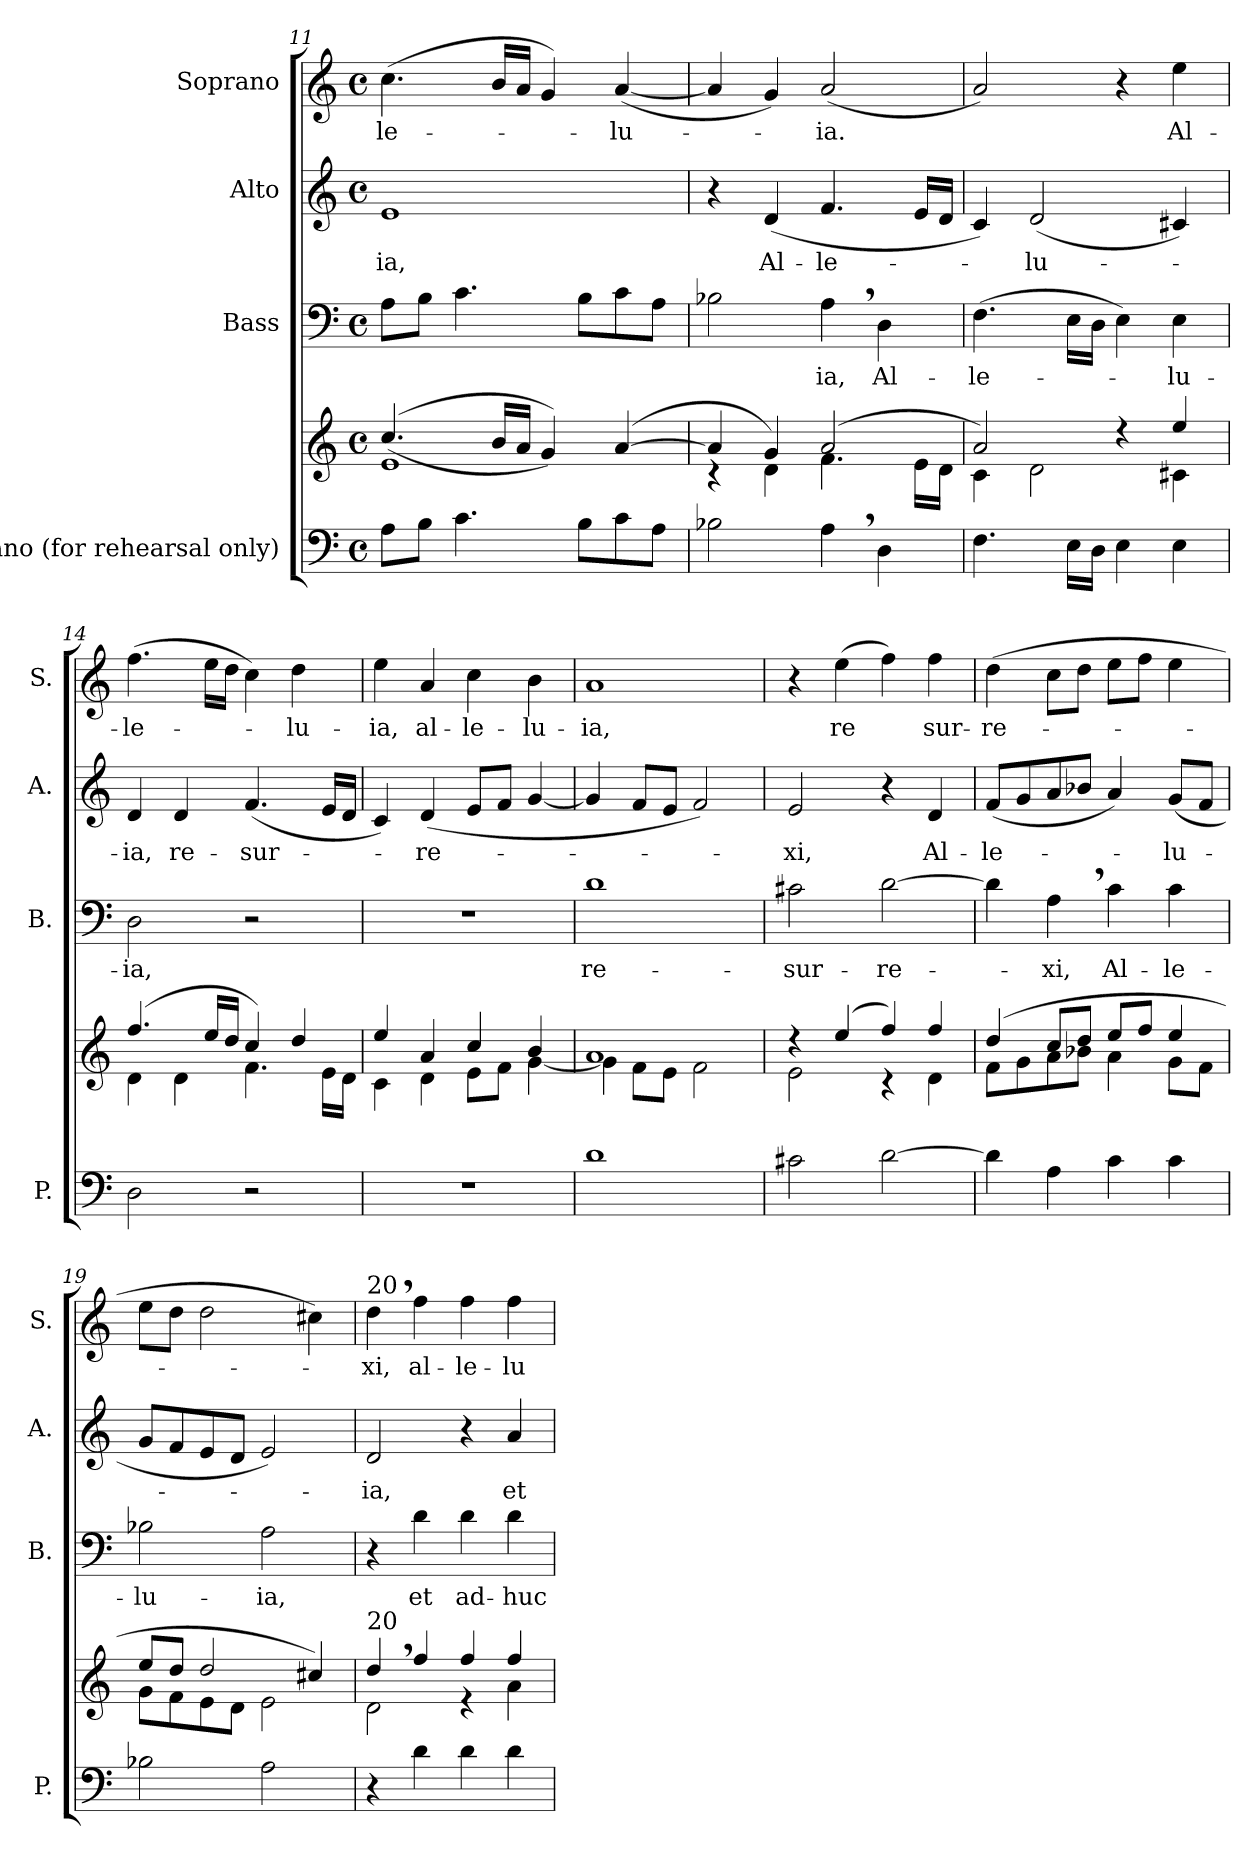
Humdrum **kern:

**kern	**kern	**text	**kern	**text	**kern	**text	**kern	**text
*part4	*part4	*part4	*part3	*part3	*part2	*part2	*part1	*part1
*staff5	*staff4	*staff4	*staff3	*staff3	*staff2	*staff2	*staff1	*staff1
*I"Piano (for rehearsal only)	*	*	*I"Bass	*	*I"Alto	*	*I"Soprano	*
*I'P.	*	*	*I'B.	*	*I'A.	*	*I'S.	*
*clefF4	*clefG2	*	*clefF4	*	*clefG2	*	*clefG2	*
*k[]	*k[]	*	*k[]	*	*k[]	*	*k[]	*
*M4/4	*M4/4	*	*M4/4	*	*M4/4	*	*M4/4	*
*met(c)	*met(c)	*	*met(c)	*	*met(c)	*	*met(c)	*
=11	=11	=11	=11	=11	=11	=11	=11	=11
*	*^	*	*	*	*	*	*	*
!	!	!	!	!	!	!	!LO:LY:b	!	!LO:LY:b
8A\L	(>(>4.cc/	1e	.	8A\L	.	1e	-ia,	(>4.cc\	-le -
8B\J	.	.	.	8B\J	.	.	.	.	.
4.c\	.	.	.	4.c\	.	.	.	.	.
.	16b/LL	.	.	.	.	.	.	16b/LL	.
.	16a/JJ	.	.	.	.	.	.	16a/JJ	.
.	4g/))	.	.	.	.	.	.	4g/)	.
8B\L	.	.	.	8B\L	.	.	.	.	.
!	!	!	!	!	!	!	!	!	!LO:LY:b
8c\	(>[4a/	.	.	8c\	.	.	.	(>[4a/	lu -
8A\J	.	.	.	8A\J	.	.	.	.	.
!!LO:PB:g=z
=12	=12	=12	=12	=12	=12	=12	=12	=12	=12
2B-X\	4a/]	4r	.	2B-X\	.	4r	.	4a/]	.
!	!	!	!	!	!	!	!LO:LY:b	!	!
.	4g/)	4d\	.	.	.	(<4d/	Al-	4g/)	.
!	!	!	!	!	!LO:LY:b	!	!LO:LY:b	!	!LO:LY:b
4A,\	(>2a/	4.f\	.	4A,\	ia,	4.f/	-le -	(<2a/	ia.
!	!	!	!	!	!LO:LY:b	!	!	!	!
4D\	.	.	.	4D\	Al-	.	.	.	.
.	.	16e\LL	.	.	.	16e/LL	.	.	.
.	.	16d\JJ	.	.	.	16d/JJ	.	.	.
=13	=13	=13	=13	=13	=13	=13	=13	=13	=13
!	!	!	!	!	!LO:LY:b	!	!	!	!
4.F\	2a/)	4c\	.	(>4.F\	-le-	4c/)	.	2a/)	.
!	!	!	!	!	!	!	!LO:LY:b	!	!
.	.	2d\	.	.	.	(<2d/	-lu-	.	.
16E\LL	.	.	.	16E\LL	.	.	.	.	.
16D\JJ	.	.	.	16D\JJ	.	.	.	.	.
4E\	4r	.	.	4E\)	.	.	.	4r	.
!	!	!	!	!	!LO:LY:b	!	!	!	!LO:LY:b
4E\	4ee/	4c#X\	.	4E\	lu-	4c#X/)	.	4ee\	Al-
=14	=14	=14	=14	=14	=14	=14	=14	=14	=14
!	!	!	!	!	!LO:LY:b	!	!LO:LY:b	!	!LO:LY:b
2D\	(>4.ff/	4d\	.	2D\	-ia,	4d/	ia,	(>4.ff\	-le -
!	!	!	!	!	!	!	!LO:LY:b	!	!
.	.	4d\	.	.	.	4d/	re-	.	.
.	16ee/LL	.	.	.	.	.	.	16ee\LL	.
.	16dd/JJ	.	.	.	.	.	.	16dd\JJ	.
!	!	!	!	!	!	!	!LO:LY:b	!	!
2r	4cc/)	4.f\	.	2r	.	(<4.f/	-sur-	4cc\)	.
!	!	!	!	!	!	!	!	!	!LO:LY:b
.	4dd/	.	.	.	.	.	.	4dd\	lu -
.	.	16e\LL	.	.	.	16e/LL	.	.	.
.	.	16d\JJ	.	.	.	16d/JJ	.	.	.
=15	=15	=15	=15	=15	=15	=15	=15	=15	=15
!	!	!	!	!	!	!	!	!	!LO:LY:b
1r	4ee/	4c\	.	1r	.	4c/)	.	4ee\	ia,
!	!	!	!	!	!	!	!LO:LY:b	!	!LO:LY:b
.	4a/	4d\	.	.	.	(>4d/	re-	4a/	al-
!	!	!	!	!	!	!	!	!	!LO:LY:b
.	4cc/	8e\L	.	.	.	8e/L	.	4cc\	-le-
.	.	8f\J	.	.	.	8f/J	.	.	.
!	!	!	!	!	!	!	!	!	!LO:LY:b
.	4b/	[4g\	.	.	.	[4g/	.	4b\	-lu-
=16	=16	=16	=16	=16	=16	=16	=16	=16	=16
!	!	!	!	!	!LO:LY:b	!	!	!	!LO:LY:b
1d	1a	4g\]	.	1d	re-	4g/]	.	1a	-ia,
.	.	8f\L	.	.	.	8f/L	.	.	.
.	.	8e\J	.	.	.	8e/J	.	.	.
.	.	2f\	.	.	.	2f/)	.	.	.
=17	=17	=17	=17	=17	=17	=17	=17	=17	=17
!	!	!	!	!	!LO:LY:b	!	!LO:LY:b	!	!
2c#X\	4r	2e\	.	2c#X\	sur-	2e/	xi,	4r	.
!	!	!	!	!	!	!	!	!	!LO:LY:b
.	(>4ee/	.	.	.	.	.	.	(>4ee\	re-
!	!	!	!LO:LY:b	!	!LO:LY:b	!	!	!	!LO:LY:b
[2d\	4ff/)	4r	-	[2d\	-re-	4r	.	4ff\)	-
!	!	!	!	!	!	!	!LO:LY:b	!	!LO:LY:b
.	4ff/	4d\	.	.	.	4d/	Al-	4ff\	sur-
!!LO:LB:g=z
=18	=18	=18	=18	=18	=18	=18	=18	=18	=18
!	!	!	!	!	!	!	!LO:LY:b	!	!LO:LY:b
4d\]	(>4dd/	8f\L	.	4d\]	.	(<8f/L	-le-	(>4dd\	-re -
.	.	8g\	.	.	.	8g/	.	.	.
!	!	!	!	!	!LO:LY:b	!	!	!	!
4A\	8cc/L	8a\	.	4A,\	xi,	8a/	.	8cc\L	.
.	8dd/J	8b-X\J	.	.	.	8b-X/J	.	8dd\J	.
!	!	!	!	!	!LO:LY:b	!	!	!	!
4c\	8ee/L	4a\	.	4c\	Al-	4a/)	.	8ee\L	.
.	8ff/J	.	.	.	.	.	.	8ff\J	.
!	!	!	!	!	!LO:LY:b	!	!LO:LY:b	!	!
4c\	4ee/	8g\L	.	4c\	-le-	(<8g/L	lu -	4ee\	.
.	.	8f\J	.	.	.	8f/J	.	.	.
=19	=19	=19	=19	=19	=19	=19	=19	=19	=19
!	!	!	!	!	!LO:LY:b	!	!	!	!
2B-X\	8ee/L	8g\L	.	2B-X\	-lu-	8g/L	.	8ee\L	.
.	8dd/J	8f\	.	.	.	8f/	.	8dd\J	.
.	2dd/	8e\	.	.	.	8e/	.	2dd\	.
.	.	8d\J	.	.	.	8d/J	.	.	.
!	!	!	!	!	!LO:LY:b	!	!	!	!
2A\	.	2e\	.	2A\	-ia,	2e/)	.	.	.
.	4cc#X/)	.	.	.	.	.	.	4cc#X\)	.
=20	=20	=20	=20	=20	=20	=20	=20	=20	=20
!	!	!	!	!	!	!	!	!LO:TX:a:t=20	!
!	!LO:TX:a:t=20	!	!	!	!	!	!	!	!
!	!	!	!	!	!	!	!LO:LY:b	!	!LO:LY:b
4r	4dd,/	2d\	.	4r	.	2d/	ia,	4dd,\	xi,
!	!	!	!	!	!LO:LY:b	!	!	!	!LO:LY:b
4d\	4ff/	.	.	4d\	et	.	.	4ff\	al-
!	!	!	!	!	!LO:LY:b	!	!	!	!LO:LY:b
4d\	4ff/	4r	.	4d\	ad-	4r	.	4ff\	-le-
!	!	!	!	!	!LO:LY:b	!	!LO:LY:b	!	!LO:LY:b
4d\	4ff/	4a\	.	4d\	-huc	4a/	et	4ff\	-lu-
*	*v	*v	*	*	*	*	*	*	*
=	=	=	=	=	=	=	=	=
*-	*-	*-	*-	*-	*-	*-	*-	*-
